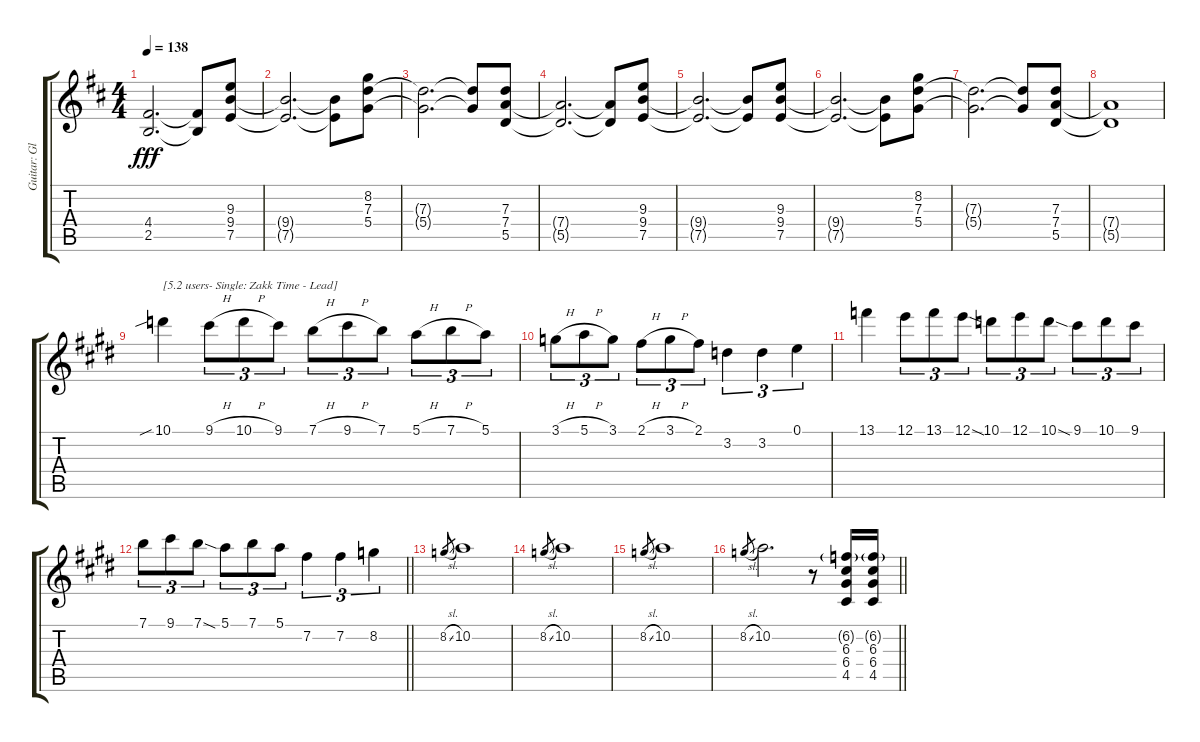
\track ("Guitar: Glenn" "Guitar: Gl") {instrument overdrivenguitar}
\staff {score tabs}
\tuning (E4 B3 G3 D3 A2 E2) {hide}
\ts (4 4)
\tempo 138
\clef g2
\ks d
(4.4{t} 2.5{t}).2{d dy fff} (4.4{t} 2.5{t}).8 (9.3 9.4 7.5).8 |
(9.4{t} 7.5{t}).2{d} (9.4{t} 7.5{t}).8 (8.2 7.3 5.4).8 |
(7.3{t} 5.4{t}).2{d} (7.3{t} 5.4{t}).8 (7.3 7.4 5.5).8 |
(7.4{t} 5.5{t}).2{d} (7.4{t} 5.5{t}).8 (9.3 9.4 7.5).8 |
(9.4{t} 7.5{t}).2{d} (9.4{t} 7.5{t}).8 (9.3 9.4 7.5).8 |
(9.4{t} 7.5{t}).2{d} (9.4{t} 7.5{t}).8 (8.2 7.3 5.4).8 |
(7.3{t} 5.4{t}).2{d} (7.3{t} 5.4{t}).8 (7.3 7.4 5.5).8 |
(7.4{t} 5.5{t}).1 |
\ks e
10.1{sib}.4{txt "[5.2 users- Single: Zakk Time - Lead]" balance 11 instrument overdrivenguitar} 9.1{h}.8{tu (3 2)} 10.1{h}.8{tu (3 2)} 9.1.8{tu (3 2)} 7.1{h}.8{tu (3 2)} 9.1{h}.8{tu (3 2)} 7.1.8{tu (3 2)} 5.1{h}.8{tu (3 2)} 7.1{h}.8{tu (3 2)} 5.1.8{tu (3 2)} |
3.1{h}.8{tu (3 2)} 5.1{h}.8{tu (3 2)} 3.1.8{tu (3 2)} 2.1{h}.8{tu (3 2)} 3.1{h}.8{tu (3 2)} 2.1.8{tu (3 2)} 3.2.4{tu (3 2)} 3.2.4{tu (3 2)} 0.1.4{tu (3 2)} |
13.1.4 12.1.8{tu (3 2)} 13.1.8{tu (3 2)} 12.1{sod}.8{tu (3 2)} 10.1.8{tu (3 2)} 12.1.8{tu (3 2)} 10.1{sod}.8{tu (3 2)} 9.1.8{tu (3 2)} 10.1.8{tu (3 2)} 9.1.8{tu (3 2)} |
\barLineRight lightlight
7.1.8{tu (3 2)} 9.1.8{tu (3 2)} 7.1{sod}.8{tu (3 2)} 5.1.8{tu (3 2)} 7.1.8{tu (3 2)} 5.1.8{tu (3 2)} 7.2.4{tu (3 2)} 7.2.4{tu (3 2)} 8.2.4{tu (3 2)} |
8.2{sl}.8{gr} 10.2.1 |
8.2{sl}.8{gr} 10.2.1 |
8.2{sl}.8{gr} 10.2.1 |
\barLineRight lightlight
8.2{sl}.8{gr} 10.2.2{d} r.8 (6.2{g} 6.3 6.4 4.5).16 (6.2{g} 6.3 6.4 4.5).16
